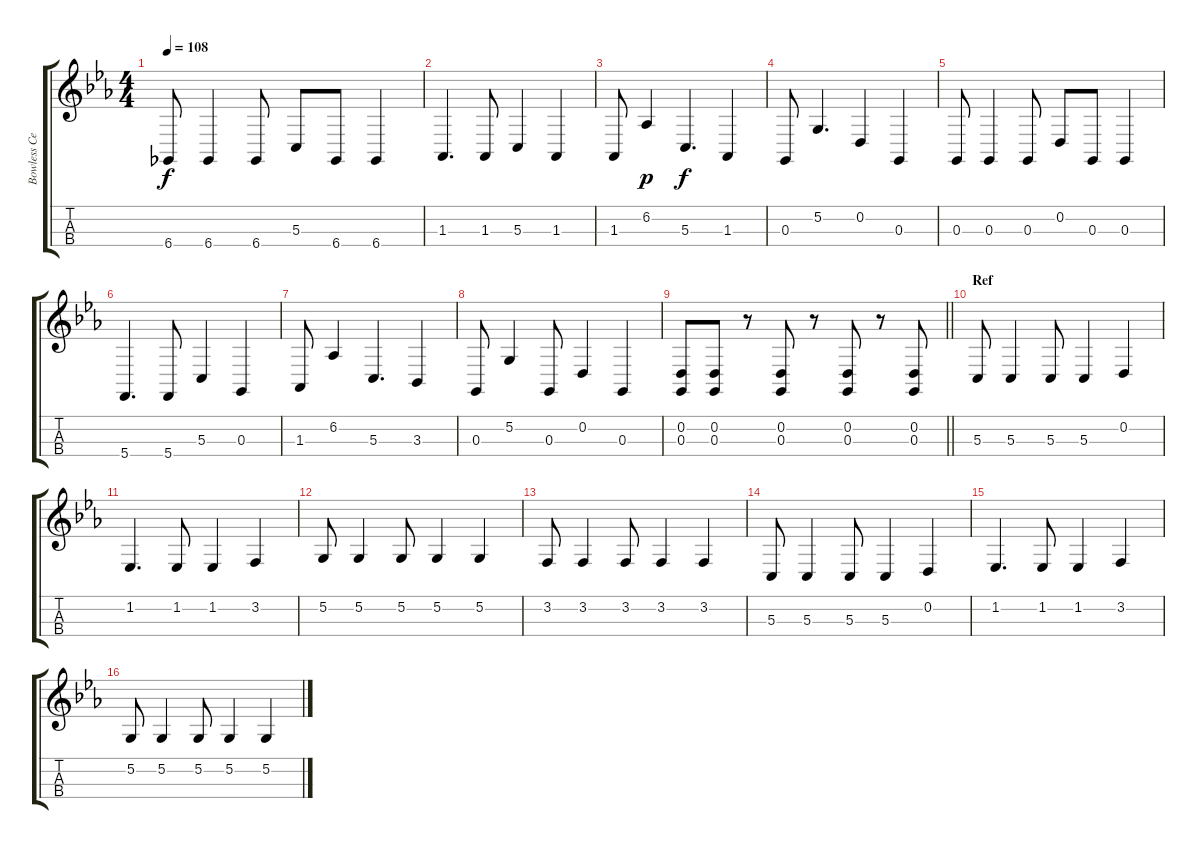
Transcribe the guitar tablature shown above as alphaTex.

\track ("Bowless Cello" "Bowless Ce") {instrument pizzicatostrings}
\staff {score tabs}
\tuning (A3 D3 G2 C2) {hide}
\ts (4 4)
\tempo 108
\clef g2
\ks eb
6.4.8{dy f} 6.4.4 6.4.8 5.3.8 6.4.8 6.4.4 |
1.3.4{d} 1.3.8 5.3.4 1.3.4 |
1.3.8 6.2.4{dy p} 5.3.4{d dy f} 1.3.4 |
0.3.8 5.2.4{d} 0.2.4 0.3.4 |
0.3.8 0.3.4 0.3.8 0.2.8 0.3.8 0.3.4 |
5.4.4{d} 5.4.8 5.3.4 0.3.4 |
1.3.8 6.2.4 5.3.4{d} 3.3.4 |
0.3.8 5.2.4 0.3.8 0.2.4 0.3.4 |
\barLineRight lightlight
(0.2 0.3).8{volume 16} (0.2 0.3).8 r.8 (0.2 0.3).8 r.8 (0.2 0.3).8 r.8 (0.2 0.3).8 |
\section ("" "Ref")
5.3.8 5.3.4 5.3.8 5.3.4 0.2.4 |
1.2.4{d} 1.2.8 1.2.4 3.2.4 |
5.2.8 5.2.4 5.2.8 5.2.4 5.2.4 |
3.2.8 3.2.4 3.2.8 3.2.4 3.2.4 |
5.3.8 5.3.4 5.3.8 5.3.4 0.2.4 |
1.2.4{d} 1.2.8 1.2.4 3.2.4 |
5.2.8 5.2.4 5.2.8 5.2.4 5.2.4
